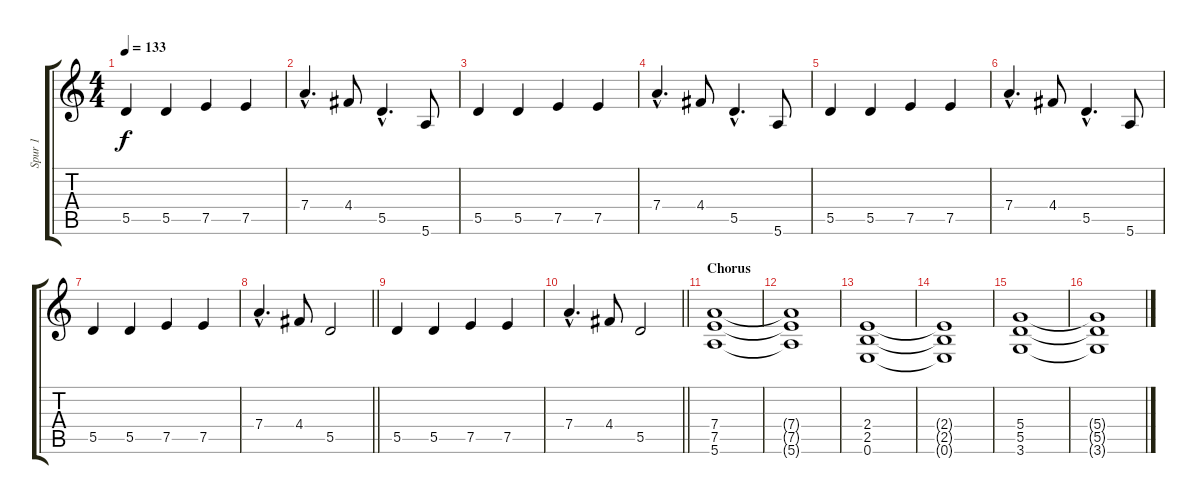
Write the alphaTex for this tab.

\track ("Spur 1" "Spur 1") {instrument distortionguitar}
\staff {score tabs}
\tuning (E4 B3 G3 D3 A2 E2) {hide}
\ts (4 4)
\tempo 133
\clef g2
\ks c
5.5.4{dy f} 5.5.4 7.5.4 7.5.4 |
7.4{hac}.4{d} 4.4.8 5.5{hac}.4{d} 5.6.8 |
5.5.4 5.5.4 7.5.4 7.5.4 |
7.4{hac}.4{d} 4.4.8 5.5{hac}.4{d} 5.6.8 |
5.5.4 5.5.4 7.5.4 7.5.4 |
7.4{hac}.4{d} 4.4.8 5.5{hac}.4{d} 5.6.8 |
5.5.4 5.5.4 7.5.4 7.5.4 |
\barLineRight lightlight
7.4{hac}.4{d} 4.4.8 5.5.2 |
5.5.4 5.5.4 7.5.4 7.5.4 |
\barLineRight lightlight
7.4{hac}.4{d} 4.4.8 5.5.2 |
\section ("" "Chorus")
(7.4 7.5 5.6).1{volume 12 balance 8} |
(7.4{t} 7.5{t} 5.6{t}).1 |
(2.4 2.5 0.6).1{volume 12} |
(2.4{t} 2.5{t} 0.6{t}).1 |
(5.4 5.5 3.6).1{volume 12} |
(5.4{t} 5.5{t} 3.6{t}).1
